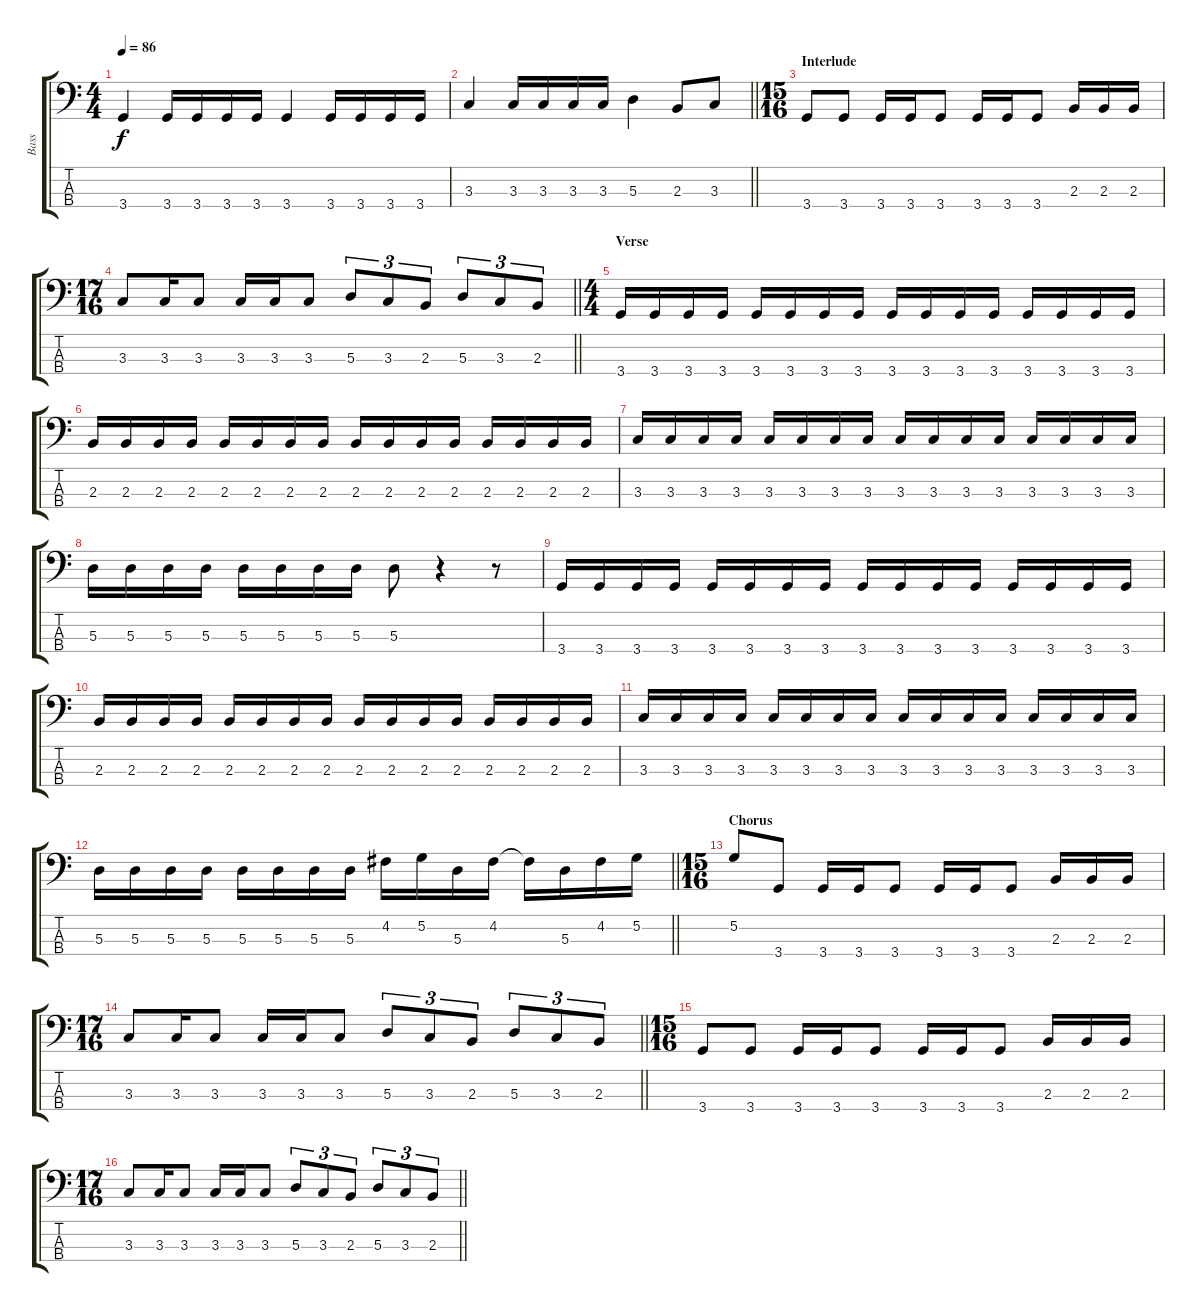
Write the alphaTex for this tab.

\track ("Bass" "Bass") {instrument electricbassfinger}
\staff {score tabs}
\tuning (G2 D2 A1 E1) {hide}
\ts (4 4)
\tempo 86
\clef f4
\ks c
3.4.4{dy f} 3.4.16 3.4.16 3.4.16 3.4.16 3.4.4 3.4.16 3.4.16 3.4.16 3.4.16 |
\barLineRight lightlight
3.3.4 3.3.16 3.3.16 3.3.16 3.3.16 5.3.4 2.3.8 3.3.8 |
\ts (15 16)
\section ("" "Interlude")
3.4.8 3.4.8 3.4.16 3.4.16 3.4.8 3.4.16 3.4.16 3.4.8 2.3.16 2.3.16 2.3.16 |
\ts (17 16)
\barLineRight lightlight
3.3.8 3.3.16 3.3.8 3.3.16 3.3.16 3.3.8 5.3.8{tu (3 2)} 3.3.8{tu (3 2)} 2.3.8{tu (3 2)} 5.3.8{tu (3 2)} 3.3.8{tu (3 2)} 2.3.8{tu (3 2)} |
\ts (4 4)
\section ("" "Verse")
3.4.16 3.4.16 3.4.16 3.4.16 3.4.16 3.4.16 3.4.16 3.4.16 3.4.16 3.4.16 3.4.16 3.4.16 3.4.16 3.4.16 3.4.16 3.4.16 |
2.3.16 2.3.16 2.3.16 2.3.16 2.3.16 2.3.16 2.3.16 2.3.16 2.3.16 2.3.16 2.3.16 2.3.16 2.3.16 2.3.16 2.3.16 2.3.16 |
3.3.16 3.3.16 3.3.16 3.3.16 3.3.16 3.3.16 3.3.16 3.3.16 3.3.16 3.3.16 3.3.16 3.3.16 3.3.16 3.3.16 3.3.16 3.3.16 |
5.3.16 5.3.16 5.3.16 5.3.16 5.3.16 5.3.16 5.3.16 5.3.16 5.3.8 r.4 r.8 |
3.4.16 3.4.16 3.4.16 3.4.16 3.4.16 3.4.16 3.4.16 3.4.16 3.4.16 3.4.16 3.4.16 3.4.16 3.4.16 3.4.16 3.4.16 3.4.16 |
2.3.16 2.3.16 2.3.16 2.3.16 2.3.16 2.3.16 2.3.16 2.3.16 2.3.16 2.3.16 2.3.16 2.3.16 2.3.16 2.3.16 2.3.16 2.3.16 |
3.3.16 3.3.16 3.3.16 3.3.16 3.3.16 3.3.16 3.3.16 3.3.16 3.3.16 3.3.16 3.3.16 3.3.16 3.3.16 3.3.16 3.3.16 3.3.16 |
\barLineRight lightlight
5.3.16 5.3.16 5.3.16 5.3.16 5.3.16 5.3.16 5.3.16 5.3.16 4.2.16 5.2.16 5.3.16 4.2.16 4.2{t}.16 5.3.16 4.2.16 5.2.16 |
\ts (15 16)
\section ("" "Chorus")
5.2.8 3.4.8 3.4.16 3.4.16 3.4.8 3.4.16 3.4.16 3.4.8 2.3.16 2.3.16 2.3.16 |
\ts (17 16)
\barLineRight lightlight
3.3.8 3.3.16 3.3.8 3.3.16 3.3.16 3.3.8 5.3.8{tu (3 2)} 3.3.8{tu (3 2)} 2.3.8{tu (3 2)} 5.3.8{tu (3 2)} 3.3.8{tu (3 2)} 2.3.8{tu (3 2)} |
\ts (15 16)
3.4.8 3.4.8 3.4.16 3.4.16 3.4.8 3.4.16 3.4.16 3.4.8 2.3.16 2.3.16 2.3.16 |
\ts (17 16)
\barLineRight lightlight
3.3.8 3.3.16 3.3.8 3.3.16 3.3.16 3.3.8 5.3.8{tu (3 2)} 3.3.8{tu (3 2)} 2.3.8{tu (3 2)} 5.3.8{tu (3 2)} 3.3.8{tu (3 2)} 2.3.8{tu (3 2)}
